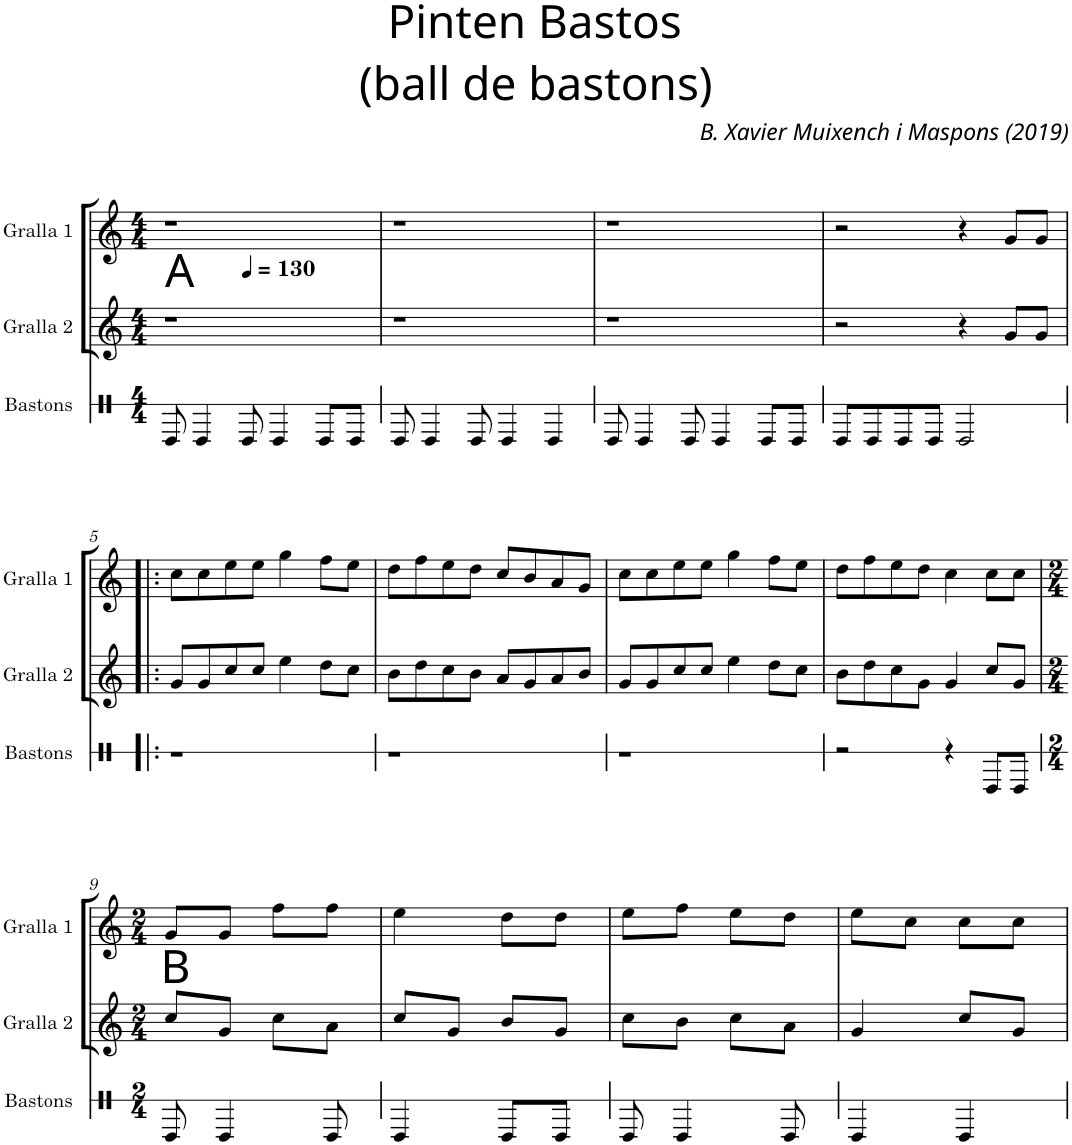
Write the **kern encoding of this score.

**kern	**kern	**kern
*part3	*part2	*part1
*staff3	*staff2	*staff1
*I"Bastons	*I"Gralla 2	*I"Gralla 1
*I'Bastons	*I'Gralla 2	*I'Gralla 1
*stria1	*	*
*clefX	*clefG2	*clefG2
*k[]	*k[]	*k[]
*M4/4	*M4/4	*M4/4
=1	=1	=1
!	!	!LO:TX:b:t=A
*	*	*^
8e/	1r	1r	4.ryy
4e/	.	.	.
*	*	*MM130	*
8e/	.	.	2ryy
4e/	.	.	.
8e/L	.	.	.
8e/J	.	.	8ryy
*	*	*v	*v
=2	=2	=2
8e/	1r	1r
4e/	.	.
8e/	.	.
4e/	.	.
4e/	.	.
=3	=3	=3
8e/	1r	1r
4e/	.	.
8e/	.	.
4e/	.	.
8e/L	.	.
8e/J	.	.
=4	=4	=4
8e/L	2r	2r
8e/	.	.
8e/	.	.
8e/J	.	.
2e/	4r	4r
.	8g/L	8g/L
.	8g/J	8g/J
!!LO:LB:g=z
=5!|:	=5!|:	=5!|:
1r	8g/L	8cc\L
.	8g/	8cc\
.	8cc/	8ee\
.	8cc/J	8ee\J
.	4ee\	4gg\
.	8dd\L	8ff\L
.	8cc\J	8ee\J
=6	=6	=6
1r	8b\L	8dd\L
.	8dd\	8ff\
.	8cc\	8ee\
.	8b\J	8dd\J
.	8a/L	8cc/L
.	8g/	8b/
.	8a/	8a/
.	8b/J	8g/J
=7	=7	=7
1r	8g/L	8cc\L
.	8g/	8cc\
.	8cc/	8ee\
.	8cc/J	8ee\J
.	4ee\	4gg\
.	8dd\L	8ff\L
.	8cc\J	8ee\J
=8	=8	=8
2r	8b\L	8dd\L
.	8dd\	8ff\
.	8cc\	8ee\
.	8g\J	8dd\J
4r	4g/	4cc\
8e/L	8cc/L	8cc\L
8e/J	8g/J	8cc\J
!!LO:LB:g=z
=9	=9	=9
*M2/4	*M2/4	*M2/4
!	!	!LO:TX:b:t=B
8e/	8cc/L	8g/L
4e/	8g/J	8g/J
.	8cc\L	8ff\L
8e/	8a\J	8ff\J
=10	=10	=10
4e/	8cc/L	4ee\
.	8g/J	.
8e/L	8b/L	8dd\L
8e/J	8g/J	8dd\J
=11	=11	=11
8e/	8cc\L	8ee\L
4e/	8b\J	8ff\J
.	8cc\L	8ee\L
8e/	8a\J	8dd\J
=12	=12	=12
4e/	4g/	8ee\L
.	.	8cc\J
4e/	8cc/L	8cc\L
.	8g/J	8cc\J
=	=	=
*-	*-	*-
